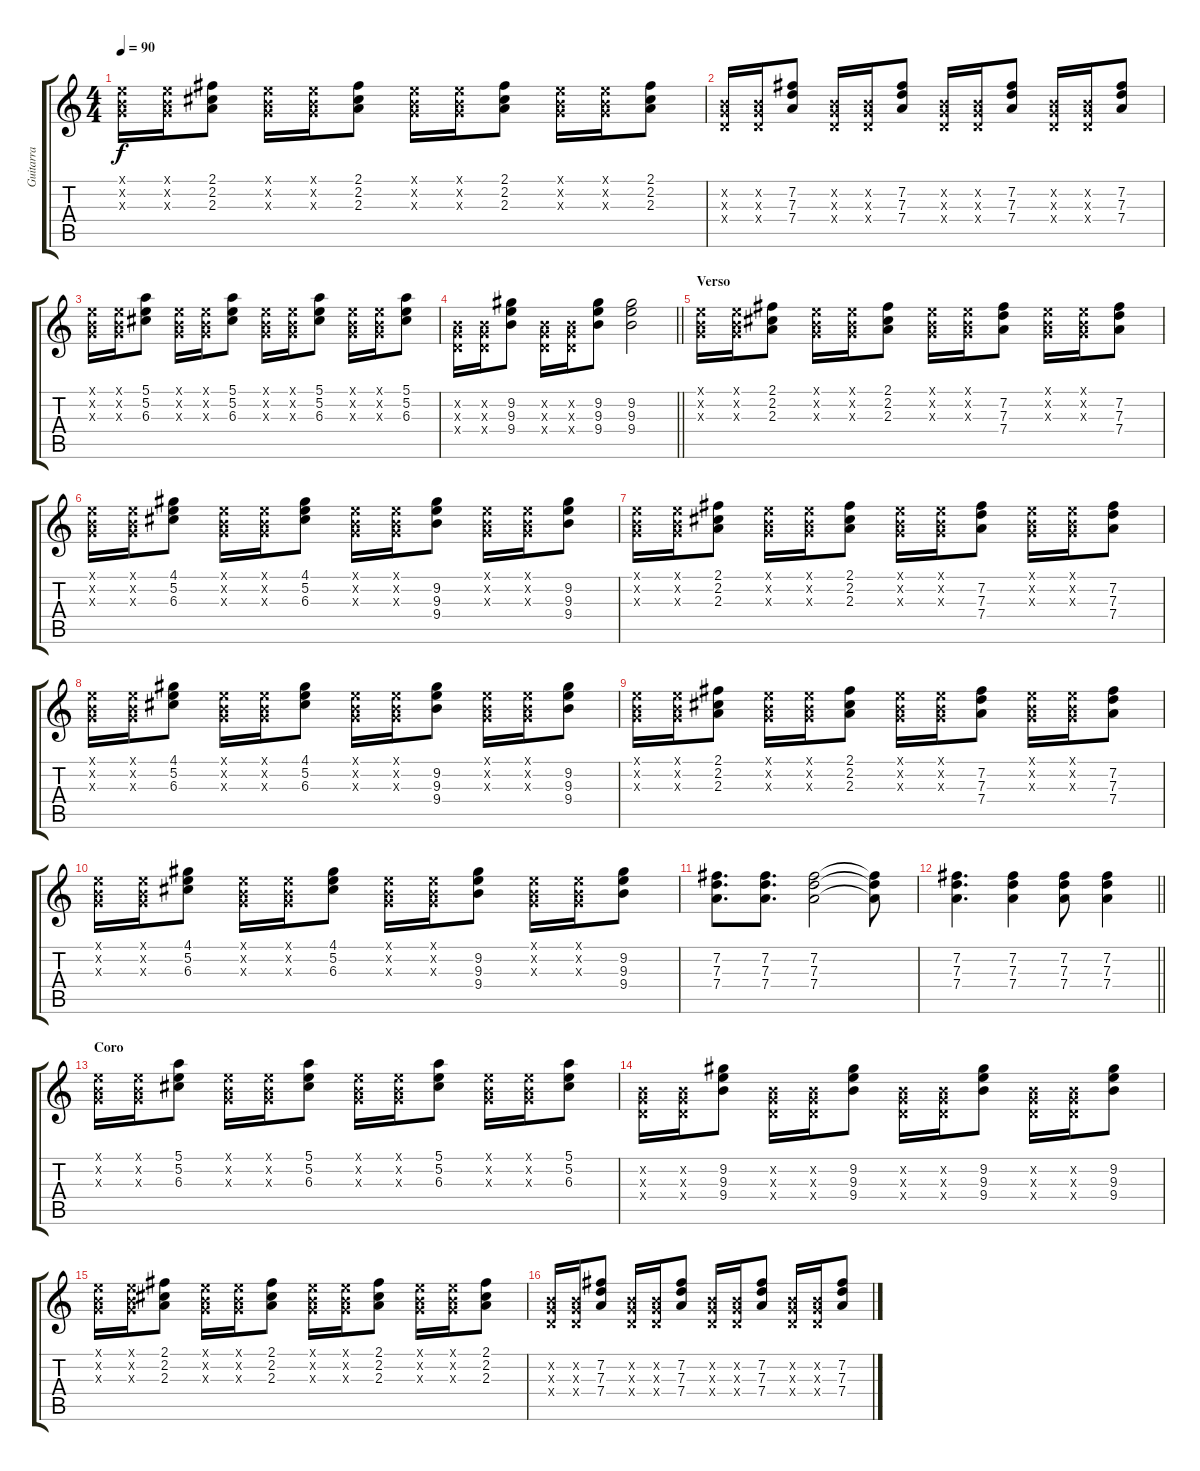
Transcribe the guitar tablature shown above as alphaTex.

\track ("Guitarra" "Guitarra") {instrument electricguitarclean}
\staff {score tabs}
\tuning (E4 B3 G3 D3 A2 E2) {hide}
\ts (4 4)
\tempo 90
\clef g2
\ks c
(0.1{x} 0.2{x} 0.3{x}).16{dy f} (0.1{x} 0.2{x} 0.3{x}).16 (2.1 2.2 2.3).8 (0.1{x} 0.2{x} 0.3{x}).16 (0.1{x} 0.2{x} 0.3{x}).16 (2.1 2.2 2.3).8 (0.1{x} 0.2{x} 0.3{x}).16 (0.1{x} 0.2{x} 0.3{x}).16 (2.1 2.2 2.3).8 (0.1{x} 0.2{x} 0.3{x}).16 (0.1{x} 0.2{x} 0.3{x}).16 (2.1 2.2 2.3).8 |
(0.2{x} 0.3{x} 0.4{x}).16 (0.2{x} 0.3{x} 0.4{x}).16 (7.2 7.3 7.4).8 (0.2{x} 0.3{x} 0.4{x}).16 (0.2{x} 0.3{x} 0.4{x}).16 (7.2 7.3 7.4).8 (0.2{x} 0.3{x} 0.4{x}).16 (0.2{x} 0.3{x} 0.4{x}).16 (7.2 7.3 7.4).8 (0.2{x} 0.3{x} 0.4{x}).16 (0.2{x} 0.3{x} 0.4{x}).16 (7.2 7.3 7.4).8 |
(0.1{x} 0.2{x} 0.3{x}).16 (0.1{x} 0.2{x} 0.3{x}).16 (5.1 5.2 6.3).8 (0.1{x} 0.2{x} 0.3{x}).16 (0.1{x} 0.2{x} 0.3{x}).16 (5.1 5.2 6.3).8 (0.1{x} 0.2{x} 0.3{x}).16 (0.1{x} 0.2{x} 0.3{x}).16 (5.1 5.2 6.3).8 (0.1{x} 0.2{x} 0.3{x}).16 (0.1{x} 0.2{x} 0.3{x}).16 (5.1 5.2 6.3).8 |
\barLineRight lightlight
(0.2{x} 0.3{x} 0.4{x}).16 (0.2{x} 0.3{x} 0.4{x}).16 (9.2 9.3 9.4).8 (0.2{x} 0.3{x} 0.4{x}).16 (0.2{x} 0.3{x} 0.4{x}).16 (9.2 9.3 9.4).8 (9.2 9.3 9.4).2 |
\section ("" "Verso")
(0.1{x} 0.2{x} 0.3{x}).16 (0.1{x} 0.2{x} 0.3{x}).16 (2.1 2.2 2.3).8 (0.1{x} 0.2{x} 0.3{x}).16 (0.1{x} 0.2{x} 0.3{x}).16 (2.1 2.2 2.3).8 (0.1{x} 0.2{x} 0.3{x}).16 (0.1{x} 0.2{x} 0.3{x}).16 (7.2 7.3 7.4).8 (0.1{x} 0.2{x} 0.3{x}).16 (0.1{x} 0.2{x} 0.3{x}).16 (7.2 7.3 7.4).8 |
(0.1{x} 0.2{x} 0.3{x}).16 (0.1{x} 0.2{x} 0.3{x}).16 (4.1 5.2 6.3).8 (0.1{x} 0.2{x} 0.3{x}).16 (0.1{x} 0.2{x} 0.3{x}).16 (4.1 5.2 6.3).8 (0.1{x} 0.2{x} 0.3{x}).16 (0.1{x} 0.2{x} 0.3{x}).16 (9.2 9.3 9.4).8 (0.1{x} 0.2{x} 0.3{x}).16 (0.1{x} 0.2{x} 0.3{x}).16 (9.2 9.3 9.4).8 |
(0.1{x} 0.2{x} 0.3{x}).16 (0.1{x} 0.2{x} 0.3{x}).16 (2.1 2.2 2.3).8 (0.1{x} 0.2{x} 0.3{x}).16 (0.1{x} 0.2{x} 0.3{x}).16 (2.1 2.2 2.3).8 (0.1{x} 0.2{x} 0.3{x}).16 (0.1{x} 0.2{x} 0.3{x}).16 (7.2 7.3 7.4).8 (0.1{x} 0.2{x} 0.3{x}).16 (0.1{x} 0.2{x} 0.3{x}).16 (7.2 7.3 7.4).8 |
(0.1{x} 0.2{x} 0.3{x}).16 (0.1{x} 0.2{x} 0.3{x}).16 (4.1 5.2 6.3).8 (0.1{x} 0.2{x} 0.3{x}).16 (0.1{x} 0.2{x} 0.3{x}).16 (4.1 5.2 6.3).8 (0.1{x} 0.2{x} 0.3{x}).16 (0.1{x} 0.2{x} 0.3{x}).16 (9.2 9.3 9.4).8 (0.1{x} 0.2{x} 0.3{x}).16 (0.1{x} 0.2{x} 0.3{x}).16 (9.2 9.3 9.4).8 |
(0.1{x} 0.2{x} 0.3{x}).16 (0.1{x} 0.2{x} 0.3{x}).16 (2.1 2.2 2.3).8 (0.1{x} 0.2{x} 0.3{x}).16 (0.1{x} 0.2{x} 0.3{x}).16 (2.1 2.2 2.3).8 (0.1{x} 0.2{x} 0.3{x}).16 (0.1{x} 0.2{x} 0.3{x}).16 (7.2 7.3 7.4).8 (0.1{x} 0.2{x} 0.3{x}).16 (0.1{x} 0.2{x} 0.3{x}).16 (7.2 7.3 7.4).8 |
(0.1{x} 0.2{x} 0.3{x}).16 (0.1{x} 0.2{x} 0.3{x}).16 (4.1 5.2 6.3).8 (0.1{x} 0.2{x} 0.3{x}).16 (0.1{x} 0.2{x} 0.3{x}).16 (4.1 5.2 6.3).8 (0.1{x} 0.2{x} 0.3{x}).16 (0.1{x} 0.2{x} 0.3{x}).16 (9.2 9.3 9.4).8 (0.1{x} 0.2{x} 0.3{x}).16 (0.1{x} 0.2{x} 0.3{x}).16 (9.2 9.3 9.4).8 |
(7.2 7.3 7.4).8{d} (7.2 7.3 7.4).8{d} (7.2 7.3 7.4).2 (7.2{t} 7.3{t} 7.4{t}).8 |
\barLineRight lightlight
(7.2 7.3 7.4).4{d} (7.2 7.3 7.4).4 (7.2 7.3 7.4).8 (7.2 7.3 7.4).4 |
\section ("" "Coro")
(0.1{x} 0.2{x} 0.3{x}).16 (0.1{x} 0.2{x} 0.3{x}).16 (5.1 5.2 6.3).8 (0.1{x} 0.2{x} 0.3{x}).16 (0.1{x} 0.2{x} 0.3{x}).16 (5.1 5.2 6.3).8 (0.1{x} 0.2{x} 0.3{x}).16 (0.1{x} 0.2{x} 0.3{x}).16 (5.1 5.2 6.3).8 (0.1{x} 0.2{x} 0.3{x}).16 (0.1{x} 0.2{x} 0.3{x}).16 (5.1 5.2 6.3).8 |
(0.2{x} 0.3{x} 0.4{x}).16 (0.2{x} 0.3{x} 0.4{x}).16 (9.2 9.3 9.4).8 (0.2{x} 0.3{x} 0.4{x}).16 (0.2{x} 0.3{x} 0.4{x}).16 (9.2 9.3 9.4).8 (0.2{x} 0.3{x} 0.4{x}).16 (0.2{x} 0.3{x} 0.4{x}).16 (9.2 9.3 9.4).8 (0.2{x} 0.3{x} 0.4{x}).16 (0.2{x} 0.3{x} 0.4{x}).16 (9.2 9.3 9.4).8 |
(0.1{x} 0.2{x} 0.3{x}).16 (0.1{x} 0.2{x} 0.3{x}).16 (2.1 2.2 2.3).8 (0.1{x} 0.2{x} 0.3{x}).16 (0.1{x} 0.2{x} 0.3{x}).16 (2.1 2.2 2.3).8 (0.1{x} 0.2{x} 0.3{x}).16 (0.1{x} 0.2{x} 0.3{x}).16 (2.1 2.2 2.3).8 (0.1{x} 0.2{x} 0.3{x}).16 (0.1{x} 0.2{x} 0.3{x}).16 (2.1 2.2 2.3).8 |
(0.2{x} 0.3{x} 0.4{x}).16 (0.2{x} 0.3{x} 0.4{x}).16 (7.2 7.3 7.4).8 (0.2{x} 0.3{x} 0.4{x}).16 (0.2{x} 0.3{x} 0.4{x}).16 (7.2 7.3 7.4).8 (0.2{x} 0.3{x} 0.4{x}).16 (0.2{x} 0.3{x} 0.4{x}).16 (7.2 7.3 7.4).8 (0.2{x} 0.3{x} 0.4{x}).16 (0.2{x} 0.3{x} 0.4{x}).16 (7.2 7.3 7.4).8
